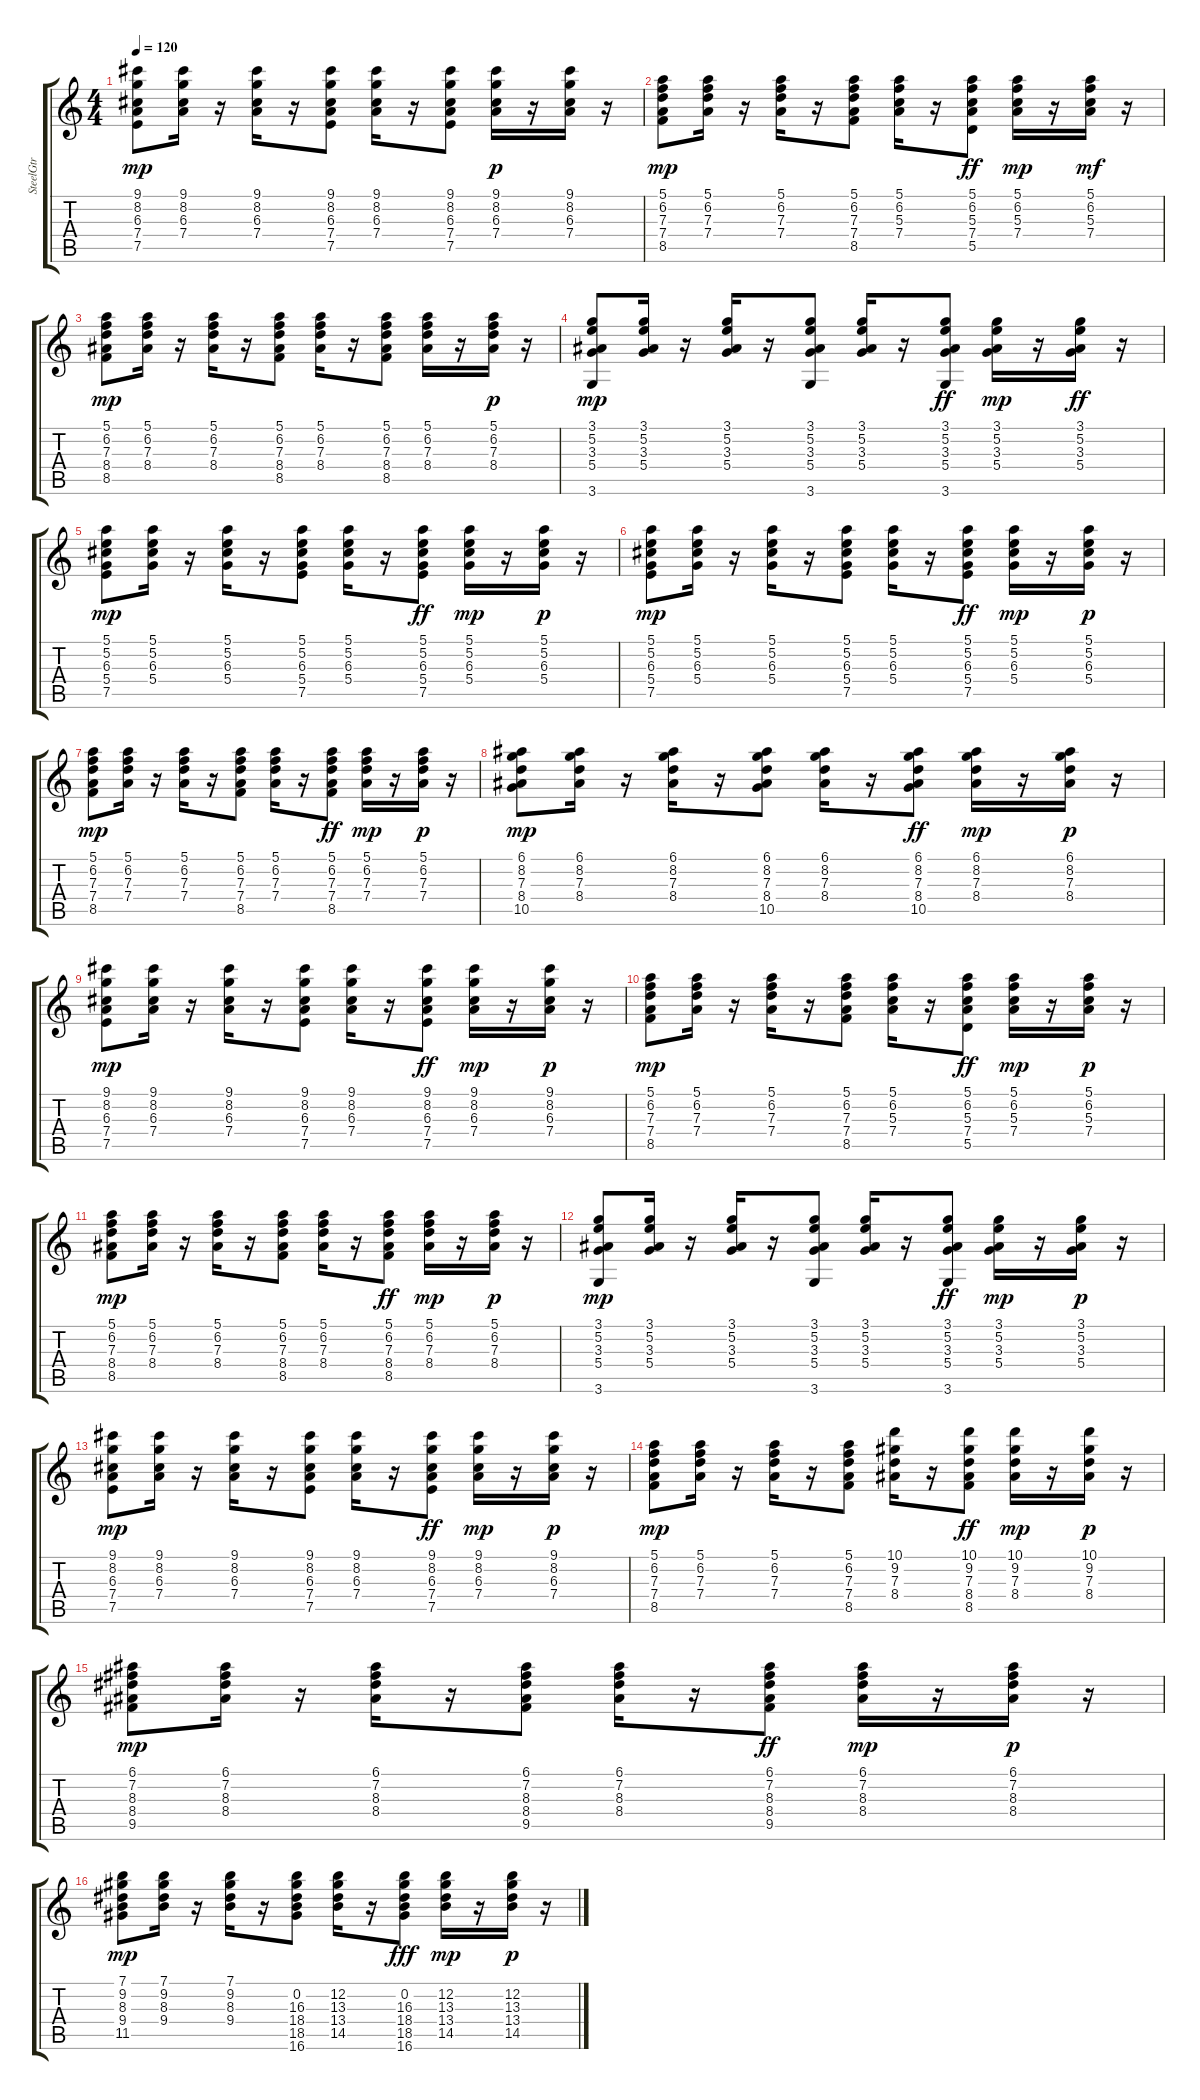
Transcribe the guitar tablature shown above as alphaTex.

\track ("SteelGtr" "SteelGtr") {instrument acousticguitarsteel}
\staff {score tabs}
\tuning (E4 B3 G3 D3 A2 E2) {hide}
\ts (4 4)
\tempo 120
\clef g2
\ks c
(9.1 8.2 6.3 7.4 7.5).8{dy mp} (9.1 8.2 6.3 7.4).16 r.16 (9.1 8.2 6.3 7.4).16 r.16 (9.1 8.2 6.3 7.4 7.5).8 (9.1 8.2 6.3 7.4).16 r.16 (9.1 8.2 6.3 7.4 7.5).8 (9.1 8.2 6.3 7.4).16{dy p} r.16 (9.1 8.2 6.3 7.4).16 r.16 |
(5.1 6.2 7.3 7.4 8.5).8{dy mp} (5.1 6.2 7.3 7.4).16 r.16 (5.1 6.2 7.3 7.4).16 r.16 (5.1 6.2 7.3 7.4 8.5).8 (5.1 6.2 5.3 7.4).16 r.16 (5.1 6.2 5.3 7.4 5.5).8{dy ff} (5.1 6.2 5.3 7.4).16{dy mp} r.16 (5.1 6.2 5.3 7.4).16{dy mf} r.16 |
(5.1 6.2 7.3 8.4 8.5).8{dy mp} (5.1 6.2 7.3 8.4).16 r.16 (5.1 6.2 7.3 8.4).16 r.16 (5.1 6.2 7.3 8.4 8.5).8 (5.1 6.2 7.3 8.4).16 r.16 (5.1 6.2 7.3 8.4 8.5).8 (5.1 6.2 7.3 8.4).16 r.16 (5.1 6.2 7.3 8.4).16{dy p} r.16 |
(3.1 5.2 3.3 5.4 3.6).8{dy mp} (3.1 5.2 3.3 5.4).16 r.16 (3.1 5.2 3.3 5.4).16 r.16 (3.1 5.2 3.3 5.4 3.6).8 (3.1 5.2 3.3 5.4).16 r.16 (3.1 5.2 3.3 5.4 3.6).8{dy ff} (3.1 5.2 3.3 5.4).16{dy mp} r.16 (3.1 5.2 3.3 5.4).16{dy ff} r.16 |
(5.1 5.2 6.3 5.4 7.5).8{dy mp} (5.1 5.2 6.3 5.4).16 r.16 (5.1 5.2 6.3 5.4).16 r.16 (5.1 5.2 6.3 5.4 7.5).8 (5.1 5.2 6.3 5.4).16 r.16 (5.1 5.2 6.3 5.4 7.5).8{dy ff} (5.1 5.2 6.3 5.4).16{dy mp} r.16 (5.1 5.2 6.3 5.4).16{dy p} r.16 |
(5.1 5.2 6.3 5.4 7.5).8{dy mp} (5.1 5.2 6.3 5.4).16 r.16 (5.1 5.2 6.3 5.4).16 r.16 (5.1 5.2 6.3 5.4 7.5).8 (5.1 5.2 6.3 5.4).16 r.16 (5.1 5.2 6.3 5.4 7.5).8{dy ff} (5.1 5.2 6.3 5.4).16{dy mp} r.16 (5.1 5.2 6.3 5.4).16{dy p} r.16 |
(5.1 6.2 7.3 7.4 8.5).8{dy mp} (5.1 6.2 7.3 7.4).16 r.16 (5.1 6.2 7.3 7.4).16 r.16 (5.1 6.2 7.3 7.4 8.5).8 (5.1 6.2 7.3 7.4).16 r.16 (5.1 6.2 7.3 7.4 8.5).8{dy ff} (5.1 6.2 7.3 7.4).16{dy mp} r.16 (5.1 6.2 7.3 7.4).16{dy p} r.16 |
(6.1 8.2 7.3 8.4 10.5).8{dy mp} (6.1 8.2 7.3 8.4).16 r.16 (6.1 8.2 7.3 8.4).16 r.16 (6.1 8.2 7.3 8.4 10.5).8 (6.1 8.2 7.3 8.4).16 r.16 (6.1 8.2 7.3 8.4 10.5).8{dy ff} (6.1 8.2 7.3 8.4).16{dy mp} r.16 (6.1 8.2 7.3 8.4).16{dy p} r.16 |
(9.1 8.2 6.3 7.4 7.5).8{dy mp} (9.1 8.2 6.3 7.4).16 r.16 (9.1 8.2 6.3 7.4).16 r.16 (9.1 8.2 6.3 7.4 7.5).8 (9.1 8.2 6.3 7.4).16 r.16 (9.1 8.2 6.3 7.4 7.5).8{dy ff} (9.1 8.2 6.3 7.4).16{dy mp} r.16 (9.1 8.2 6.3 7.4).16{dy p} r.16 |
(5.1 6.2 7.3 7.4 8.5).8{dy mp} (5.1 6.2 7.3 7.4).16 r.16 (5.1 6.2 7.3 7.4).16 r.16 (5.1 6.2 7.3 7.4 8.5).8 (5.1 6.2 5.3 7.4).16 r.16 (5.1 6.2 5.3 7.4 5.5).8{dy ff} (5.1 6.2 5.3 7.4).16{dy mp} r.16 (5.1 6.2 5.3 7.4).16{dy p} r.16 |
(5.1 6.2 7.3 8.4 8.5).8{dy mp} (5.1 6.2 7.3 8.4).16 r.16 (5.1 6.2 7.3 8.4).16 r.16 (5.1 6.2 7.3 8.4 8.5).8 (5.1 6.2 7.3 8.4).16 r.16 (5.1 6.2 7.3 8.4 8.5).8{dy ff} (5.1 6.2 7.3 8.4).16{dy mp} r.16 (5.1 6.2 7.3 8.4).16{dy p} r.16 |
(3.1 5.2 3.3 5.4 3.6).8{dy mp} (3.1 5.2 3.3 5.4).16 r.16 (3.1 5.2 3.3 5.4).16 r.16 (3.1 5.2 3.3 5.4 3.6).8 (3.1 5.2 3.3 5.4).16 r.16 (3.1 5.2 3.3 5.4 3.6).8{dy ff} (3.1 5.2 3.3 5.4).16{dy mp} r.16 (3.1 5.2 3.3 5.4).16{dy p} r.16 |
(9.1 8.2 6.3 7.4 7.5).8{dy mp} (9.1 8.2 6.3 7.4).16 r.16 (9.1 8.2 6.3 7.4).16 r.16 (9.1 8.2 6.3 7.4 7.5).8 (9.1 8.2 6.3 7.4).16 r.16 (9.1 8.2 6.3 7.4 7.5).8{dy ff} (9.1 8.2 6.3 7.4).16{dy mp} r.16 (9.1 8.2 6.3 7.4).16{dy p} r.16 |
(5.1 6.2 7.3 7.4 8.5).8{dy mp} (5.1 6.2 7.3 7.4).16 r.16 (5.1 6.2 7.3 7.4).16 r.16 (5.1 6.2 7.3 7.4 8.5).8 (10.1 9.2 7.3 8.4).16 r.16 (10.1 9.2 7.3 8.4 8.5).8{dy ff} (10.1 9.2 7.3 8.4).16{dy mp} r.16 (10.1 9.2 7.3 8.4).16{dy p} r.16 |
(6.1 7.2 8.3 8.4 9.5).8{dy mp} (6.1 7.2 8.3 8.4).16 r.16 (6.1 7.2 8.3 8.4).16 r.16 (6.1 7.2 8.3 8.4 9.5).8 (6.1 7.2 8.3 8.4).16 r.16 (6.1 7.2 8.3 8.4 9.5).8{dy ff} (6.1 7.2 8.3 8.4).16{dy mp} r.16 (6.1 7.2 8.3 8.4).16{dy p} r.16 |
(7.1 9.2 8.3 9.4 11.5).8{dy mp} (7.1 9.2 8.3 9.4).16 r.16 (7.1 9.2 8.3 9.4).16 r.16 (0.2 16.3 18.4 18.5 16.6).8 (12.2 13.3 13.4 14.5).16 r.16 (0.2 16.3 18.4 18.5 16.6).8{dy fff} (12.2 13.3 13.4 14.5).16{dy mp} r.16 (12.2 13.3 13.4 14.5).16{dy p} r.16
